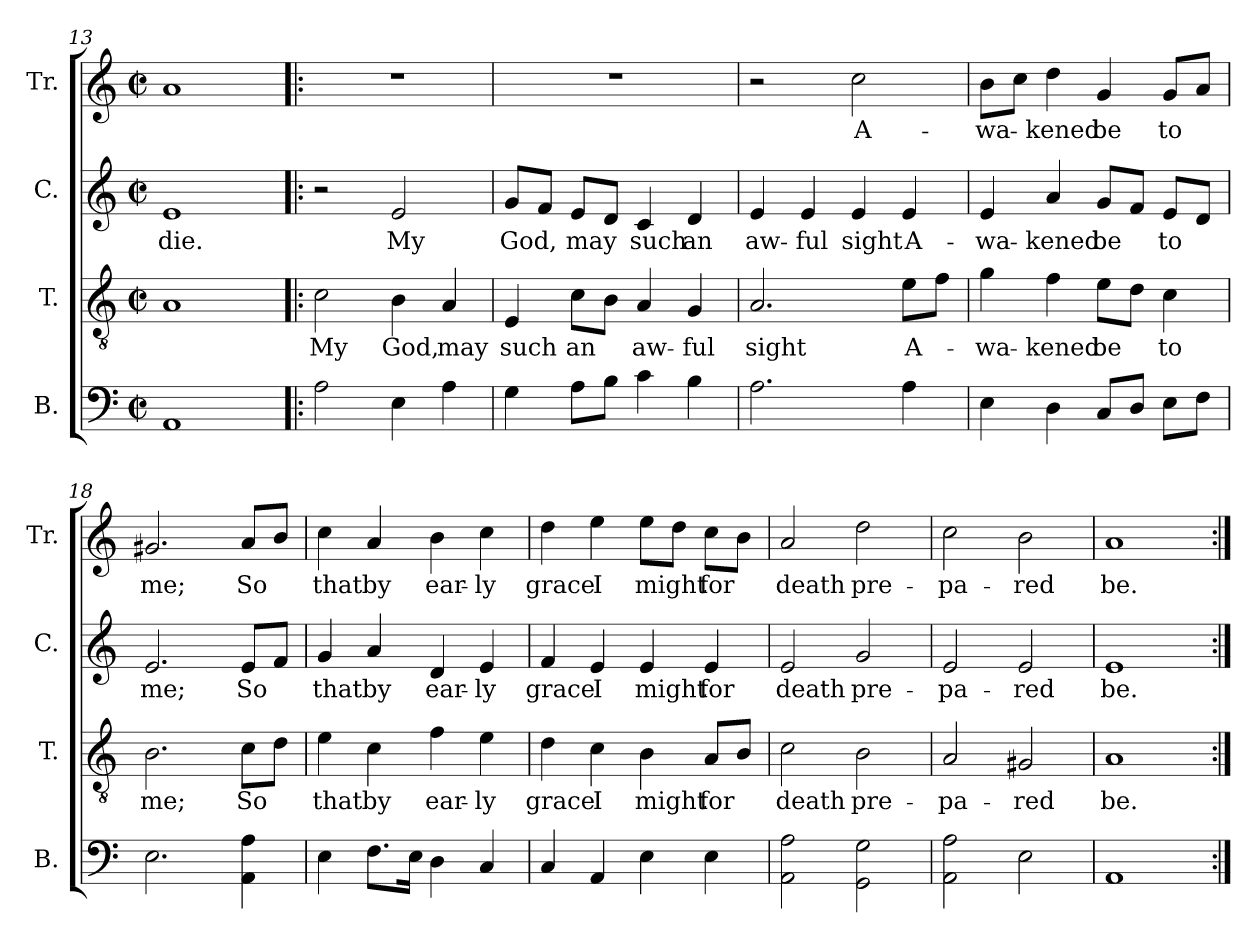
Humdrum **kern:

**kern	**kern	**text	**kern	**text	**kern	**text
*part4	*part3	*part3	*part2	*part2	*part1	*part1
*staff4	*staff3	*staff3	*staff2	*staff2	*staff1	*staff1
*I"B.	*I"T.	*	*I"C.	*	*I"Tr.	*
*I'B.	*I'T.	*	*I'C.	*	*I'Tr.	*
*clefF4	*clefGv2	*	*clefG2	*	*clefG2	*
*k[]	*k[]	*	*k[]	*	*k[]	*
*M2/2	*M2/2	*	*M2/2	*	*M2/2	*
*met(c|)	*met(c|)	*	*met(c|)	*	*met(c|)	*
=13	=13	=13	=13	=13	=13	=13
1AA	1A	.	1e	die.	1a	.
=14!|:	=14!|:	=14!|:	=14!|:	=14!|:	=14!|:	=14!|:
2A\	2c\	My	2r	.	1r	.
4E\	4B\	God,	2e/	My	.	.
4A\	4A/	may	.	.	.	.
=15	=15	=15	=15	=15	=15	=15
4G\	4E/	such	8g/L	God,	1r	.
.	.	.	8f/J	.	.	.
8A\L	8c\L	an	8e/L	may	.	.
8B\J	8B\J	.	8d/J	.	.	.
4c\	4A/	aw-	4c/	such	.	.
4B\	4G/	-ful	4d/	an	.	.
=16	=16	=16	=16	=16	=16	=16
2.A\	2.A/	sight	4e/	aw-	2r	.
.	.	.	4e/	-ful	.	.
.	.	.	4e/	sight	2cc\	A-
4A\	8e\L	A-	4e/	A-	.	.
.	8f\J	.	.	.	.	.
!!LO:LB:g=z
=17	=17	=17	=17	=17	=17	=17
4E\	4g\	-wa-	4e/	-wa-	8b\L	-wa-
.	.	.	.	.	8cc\J	.
4D\	4f\	-kened	4a/	-kened	4dd\	-kened
8C/L	8e\L	be	8g/L	be	4g/	be
8D/J	8d\J	.	8f/J	.	.	.
8E\L	4c\	to	8e/L	to	8g/L	to
8F\J	.	.	8d/J	.	8a/J	.
=18	=18	=18	=18	=18	=18	=18
2.E\	2.B\	me;	2.e/	me;	2.g#X/	me;
4AA\ 4A\	8c\L	So	8e/L	So	8a/L	So
.	8d\J	.	8f/J	.	8b/J	.
=19	=19	=19	=19	=19	=19	=19
4E\	4e\	that	4g/	that	4cc\	that
8.F\L	4c\	by	4a/	by	4a/	by
16E\Jk	.	.	.	.	.	.
4D\	4f\	ear-	4d/	ear-	4b\	ear-
4C/	4e\	-ly	4e/	-ly	4cc\	-ly
=20	=20	=20	=20	=20	=20	=20
4C/	4d\	grace	4f/	grace	4dd\	grace
4AA/	4c\	I	4e/	I	4ee\	I
4E\	4B\	might	4e/	might	8ee\L	might
.	.	.	.	.	8dd\J	.
4E\	8A/L	for	4e/	for	8cc\L	for
.	8B/J	.	.	.	8b\J	.
=21	=21	=21	=21	=21	=21	=21
2AA\ 2A\	2c\	death	2e/	death	2a/	death
2GG\ 2G\	2B\	pre-	2g/	pre-	2dd\	pre-
=22	=22	=22	=22	=22	=22	=22
2AA\ 2A\	2A/	-pa-	2e/	-pa-	2cc\	-pa-
2E\	2G#X/	-red	2e/	-red	2b\	-red
=23	=23	=23	=23	=23	=23	=23
1AA	1A	be.	1e	be.	1a	be.
=:|!	=:|!	=:|!	=:|!	=:|!	=:|!	=:|!
*-	*-	*-	*-	*-	*-	*-
